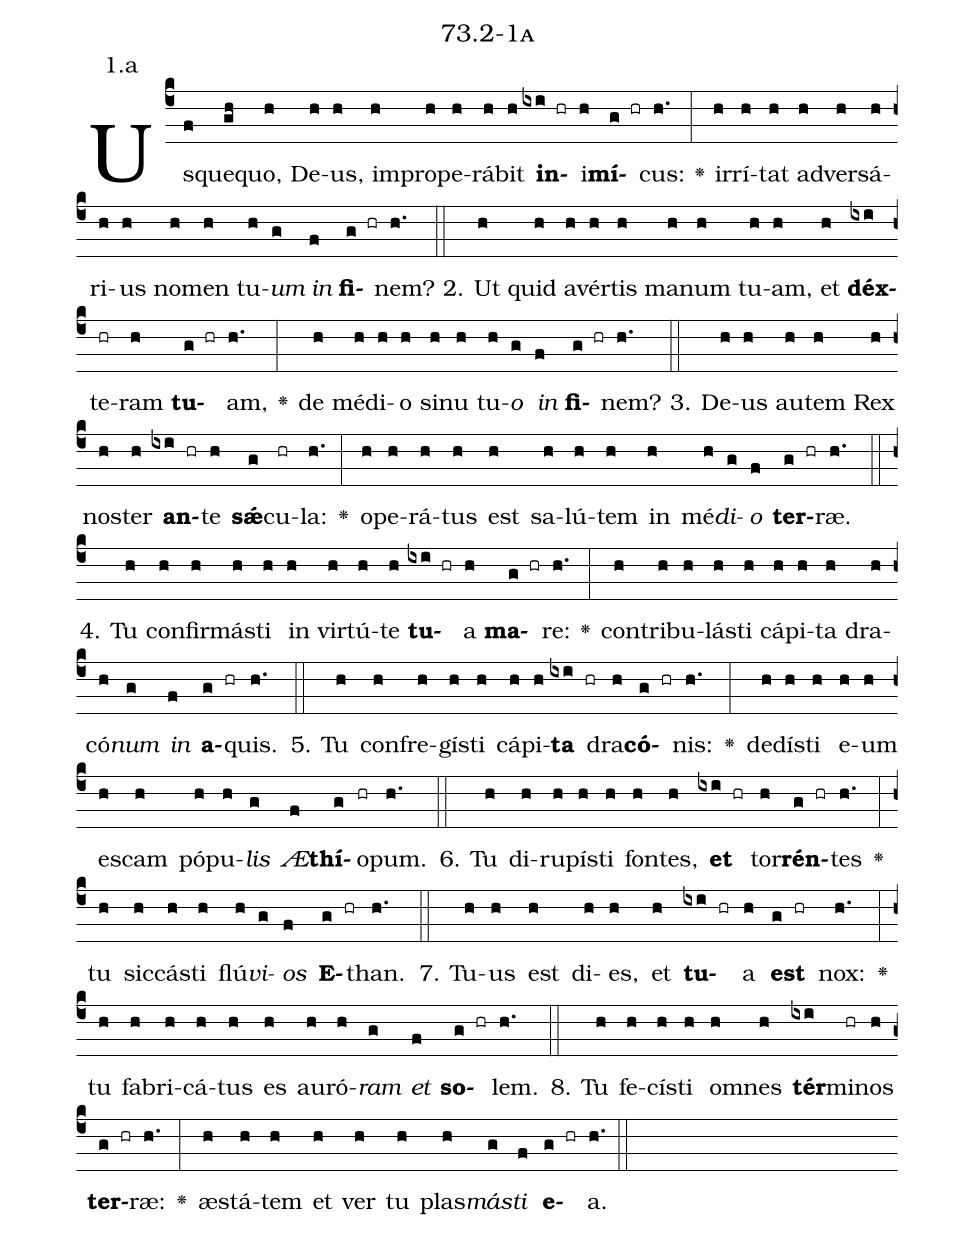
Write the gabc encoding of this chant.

name: 73.2-1a;
annotation: 1.a;
%%
(c4)Us(f)que(gh)quo,(h) De(h)us,(h) im(h)pro(h)pe(h)rá(h)bit(h) <b>in</b>(ixi hr)i(h)<b>mí</b>(g hr)cus:(h.) <v>\greheightstar</v>(:) ir(h)rí(h)tat(h) ad(h)ver(h)sá(h)ri(h)us(h) no(h)men(h) tu(h)<i>um</i>(g) <i>in</i>(f) <b>fi</b>(g hr)nem?(h.) (::)
2. Ut(h) quid(h) a(h)vér(h)tis(h) ma(h)num(h) tu(h)am,(h) et(h) <b>déx</b>(ixi)te(hr)ram(h) <b>tu</b>(g hr)am,(h.) <v>\greheightstar</v>(:) de(h) mé(h)di(h)o(h) si(h)nu(h) tu(h)<i>o</i>(g) <i>in</i>(f) <b>fi</b>(g hr)nem?(h.) (::)
3. De(h)us(h) au(h)tem(h) Rex(h) nos(h)ter(h) <b>an</b>(ixi hr)te(h) <b>sǽ</b>(g)cu(hr)la:(h.) <v>\greheightstar</v>(:) o(h)pe(h)rá(h)tus(h) est(h) sa(h)lú(h)tem(h) in(h) mé(h)<i>di</i>(g)<i>o</i>(f) <b>ter</b>(g hr)ræ.(h.) (::)
4. Tu(h) con(h)fir(h)más(h)ti(h) in(h) vir(h)tú(h)te(h) <b>tu</b>(ixi hr)a(h) <b>ma</b>(g hr)re:(h.) <v>\greheightstar</v>(:) con(h)tri(h)bu(h)lás(h)ti(h) cá(h)pi(h)ta(h) dra(h)có(h)<i>num</i>(g) <i>in</i>(f) <b>a</b>(g hr)quis.(h.) (::)
5. Tu(h) con(h)fre(h)gís(h)ti(h) cá(h)pi(h)<b>ta</b>(ixi hr) dra(h)<b>có</b>(g hr)nis:(h.) <v>\greheightstar</v>(:) de(h)dís(h)ti(h) e(h)um(h) es(h)cam(h) pó(h)pu(h)<i>lis</i>(g) <i>Æ</i>(f)<b>thí</b>(g)o(hr)pum.(h.) (::)
6. Tu(h) di(h)ru(h)pís(h)ti(h) fon(h)tes,(h) <b>et</b>(ixi hr) tor(h)<b>rén</b>(g hr)tes(h.) <v>\greheightstar</v>(:) tu(h) sic(h)cás(h)ti(h) flú(h)<i>vi</i>(g)<i>os</i>(f) <b>E</b>(g hr)than.(h.) (::)
7. Tu(h)us(h) est(h) di(h)es,(h) et(h) <b>tu</b>(ixi hr)a(h) <b>est</b>(g hr) nox:(h.) <v>\greheightstar</v>(:) tu(h) fa(h)bri(h)cá(h)tus(h) es(h) au(h)ró(h)<i>ram</i>(g) <i>et</i>(f) <b>so</b>(g hr)lem.(h.) (::)
8. Tu(h) fe(h)cís(h)ti(h) om(h)nes(h) <b>tér</b>(ixi)mi(hr)nos(h) <b>ter</b>(g hr)ræ:(h.) <v>\greheightstar</v>(:) æs(h)tá(h)tem(h) et(h) ver(h) tu(h) plas(h)<i>más</i>(g)<i>ti</i>(f) <b>e</b>(g hr)a.(h.) (::)
